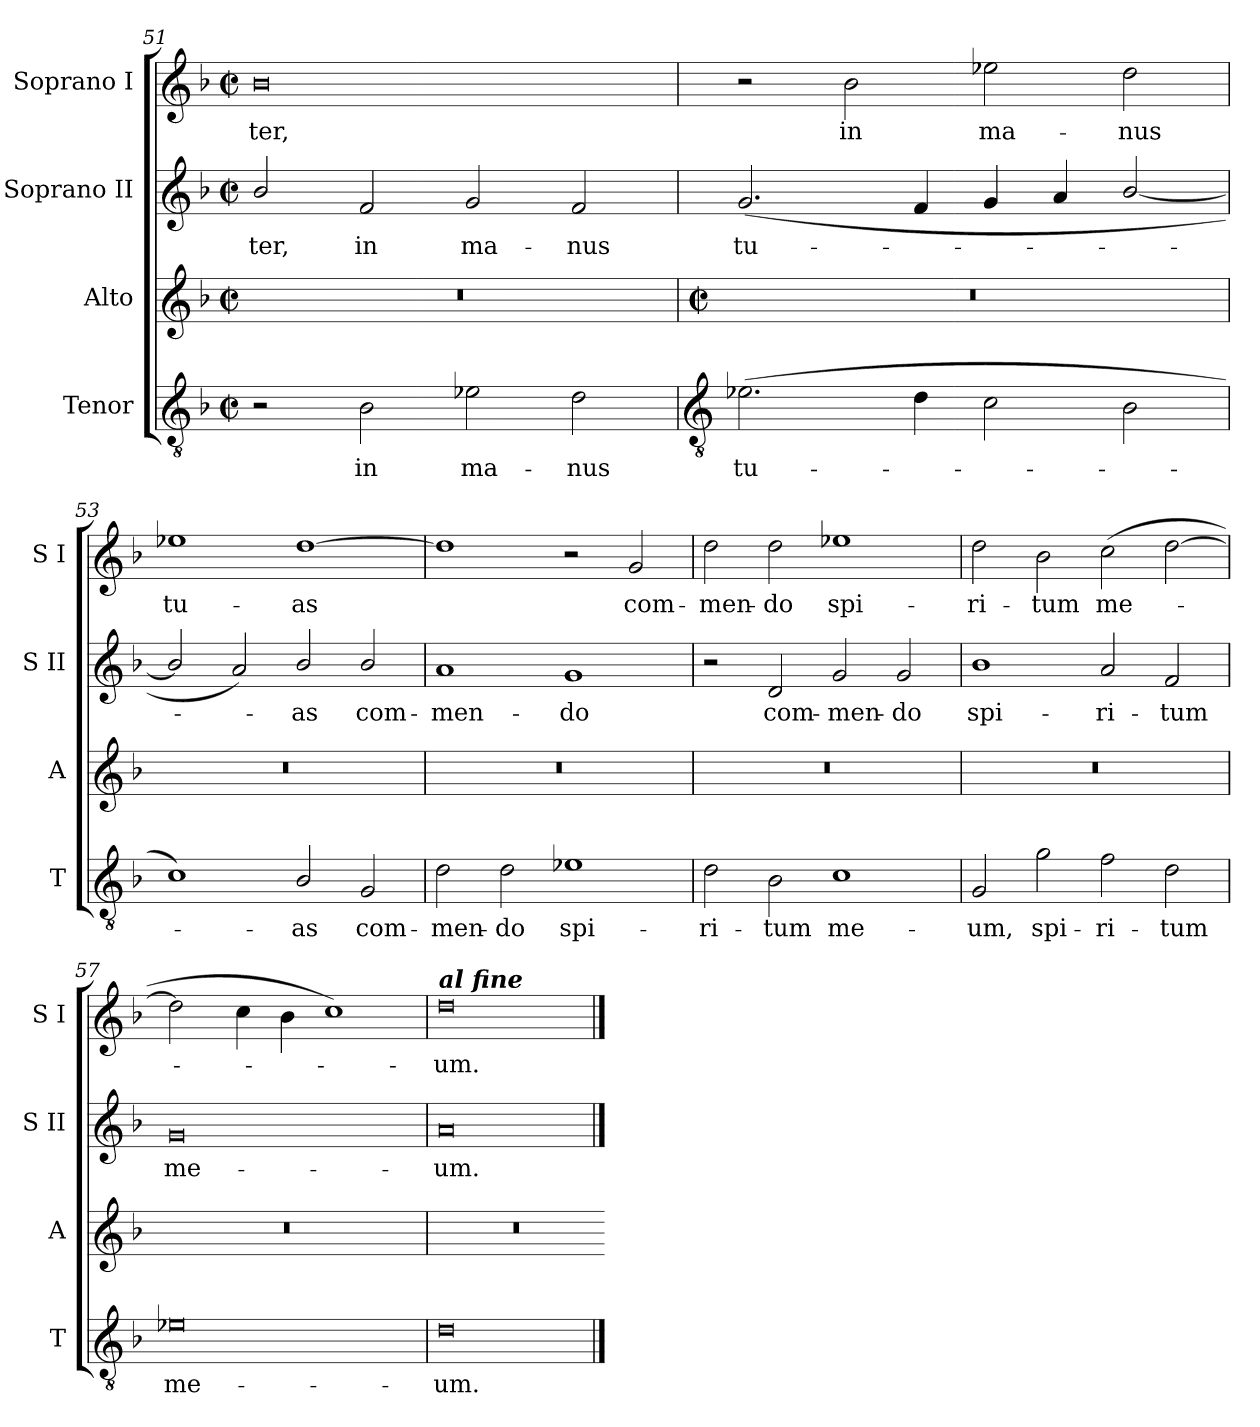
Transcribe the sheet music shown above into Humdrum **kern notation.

**kern	**text	**kern	**kern	**text	**kern	**text
*part4	*part4	*part3	*part2	*part2	*part1	*part1
*staff4	*staff4	*staff3	*staff2	*staff2	*staff1	*staff1
*I"Tenor	*	*I"Alto	*I"Soprano II	*	*I"Soprano I	*
*I'T	*	*I'A	*I'S II	*	*I'S I	*
*clefGv2	*	*clefG2	*clefG2	*	*clefG2	*
*k[b-]	*	*k[b-]	*k[b-]	*	*k[b-]	*
*F:	*	*F:	*F:	*	*F:	*
*M4/2	*	*M4/2	*M4/2	*	*M4/2	*
*met(c|)	*	*met(c|)	*met(c|)	*	*met(c|)	*
=51	=51	=51	=51	=51	=51	=51
!	!	!	!	!LO:LY:b	!	!LO:LY:b
2r	.	0r	2b-/	ter,	0b-	ter,
!	!LO:LY:b	!	!	!LO:LY:b	!	!
2B-	in	.	2f	in	.	.
!	!LO:LY:b	!	!	!LO:LY:b	!	!
2e-X	ma-	.	2g	ma-	.	.
!	!LO:LY:b	!	!	!LO:LY:b	!	!
2d	-nus	.	2f	-nus	.	.
!!LO:LB:g=z
=52	=52	=52	=52	=52	=52	=52
*clefGv2	*	*	*	*	*	*
*	*	*M4/2	*	*	*	*
*	*	*met(c|)	*	*	*	*
!	!LO:LY:b	!	!	!LO:LY:b	!	!
(>2.e-	tu-	0r	(<2.g	tu-	2r	.
!	!	!	!	!	!	!LO:LY:b
.	.	.	.	.	2b-	in
4d	.	.	4f	.	.	.
!	!	!	!	!	!	!LO:LY:b
2c	.	.	4g	.	2ee-X	ma-
.	.	.	4a	.	.	.
!	!	!	!	!	!	!LO:LY:b
2B-	.	.	[2b-/	.	2dd	-nus
=53	=53	=53	=53	=53	=53	=53
!	!	!	!	!	!	!LO:LY:b
1c)	.	0r	2b-/]	.	1ee-X	tu-
.	.	.	2a)	.	.	.
!	!LO:LY:b	!	!	!LO:LY:b	!	!LO:LY:b
2B-/	as	.	2b-/	as	[1dd	-as
!	!LO:LY:b	!	!	!LO:LY:b	!	!
2G	com-	.	2b-/	com-	.	.
=54	=54	=54	=54	=54	=54	=54
!	!LO:LY:b	!	!	!LO:LY:b	!	!
2d	-men-	0r	1a	-men-	1dd]	.
!	!LO:LY:b	!	!	!	!	!
2d	-do	.	.	.	.	.
!	!LO:LY:b	!	!	!LO:LY:b	!	!
1e-X	spi-	.	1g	-do	2r	.
!	!	!	!	!	!	!LO:LY:b
.	.	.	.	.	2g	com-
=55	=55	=55	=55	=55	=55	=55
!	!LO:LY:b	!	!	!	!	!LO:LY:b
2d	-ri-	0r	2r	.	2dd	-men-
!	!LO:LY:b	!	!	!LO:LY:b	!	!LO:LY:b
2B-	-tum	.	2d	com-	2dd	-do
!	!LO:LY:b	!	!	!LO:LY:b	!	!LO:LY:b
1c	me-	.	2g	-men-	1ee-X	spi-
!	!	!	!	!LO:LY:b	!	!
.	.	.	2g	-do	.	.
=56	=56	=56	=56	=56	=56	=56
!	!LO:LY:b	!	!	!LO:LY:b	!	!LO:LY:b
2G	-um,	0r	1b-	spi-	2dd	-ri-
!	!LO:LY:b	!	!	!	!	!LO:LY:b
2g	spi-	.	.	.	2b-	-tum
!	!LO:LY:b	!	!	!LO:LY:b	!	!LO:LY:b
2f	-ri-	.	2a	-ri-	(>2cc	me-
!	!LO:LY:b	!	!	!LO:LY:b	!	!
2d	-tum	.	2f	-tum	[2dd	.
=57	=57	=57	=57	=57	=57	=57
!	!LO:LY:b	!	!	!LO:LY:b	!	!
0e-X	me-	0r	0g	me-	2dd]	.
.	.	.	.	.	4cc	.
.	.	.	.	.	4b-	.
.	.	.	.	.	1cc)	.
=58	=58	=58	=58	=58	=58	=58
!	!	!	!	!	!LO:TX:a:Bi:t=al fine	!
!	!LO:LY:b	!	!	!LO:LY:b	!	!LO:LY:b
0d	-um.	0r	0a	-um.	0dd	um.
==	==	=	==	==	==	==
*-	*-	*-	*-	*-	*-	*-
